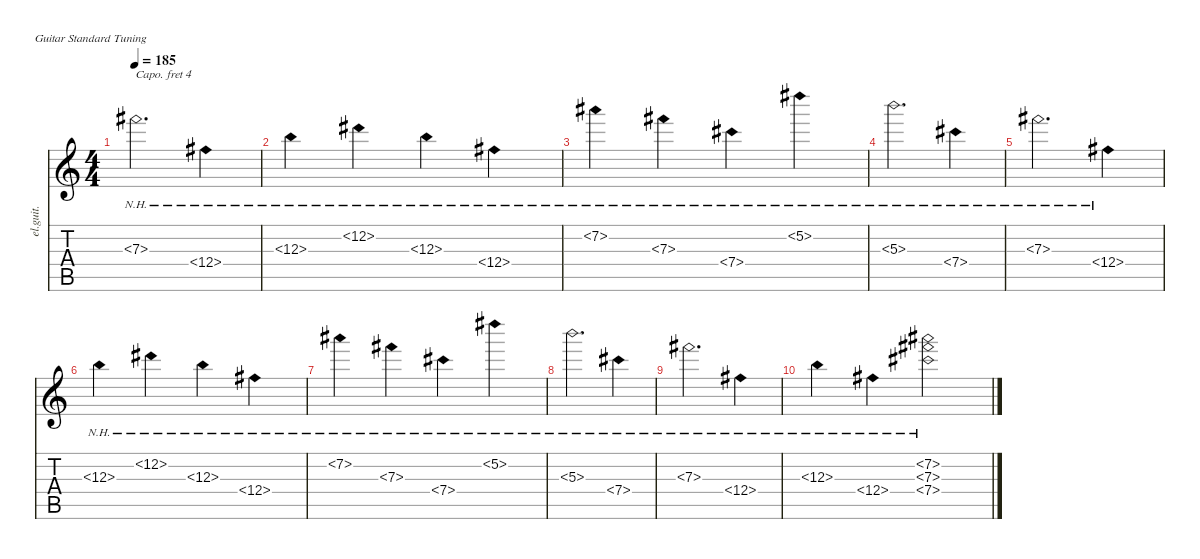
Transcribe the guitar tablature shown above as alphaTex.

\defaultSystemsLayout 4
\hideDynamics
\bracketExtendMode nobrackets
\otherSystemsTrackNameOrientation horizontal
\track ("Clean Guitar" "el.guit.") {instrument electricguitarclean}
\staff {score tabs}
\capo 4
\tuning (E4 B3 G3 D3 A2 E2)
\ts (4 4)
\tempo 185
\clef g2
\ks aminor
7.3{nh acc #}.2{d dy mf beam Down} 12.4{nh acc #}.4{beam Down} |
12.3{nh}.4{beam Down} 12.2{nh acc #}.4{beam Down} 12.3{nh}.4{beam Down} 12.4{nh acc #}.4{beam Down} |
7.2{nh acc #}.4{beam Down} 7.3{nh acc #}.4{beam Down} 7.4{nh acc #}.4{beam Down} 5.2{nh acc #}.4{beam Down} |
5.3{nh}.2{d beam Down} 7.4{nh acc #}.4{beam Down} |
7.3{nh acc #}.2{d beam Down} 12.4{nh acc #}.4{beam Down} |
12.3{nh}.4{beam Down} 12.2{nh acc #}.4{beam Down} 12.3{nh}.4{beam Down} 12.4{nh acc #}.4{beam Down} |
7.2{nh acc #}.4{beam Down} 7.3{nh acc #}.4{beam Down} 7.4{nh acc #}.4{beam Down} 5.2{nh acc #}.4{beam Down} |
5.3{nh}.2{d beam Down} 7.4{nh acc #}.4{beam Down} |
7.3{nh acc #}.2{d beam Down} 12.4{nh acc #}.4{beam Down} |
12.3{nh}.4{beam Down} 12.4{nh acc #}.4{beam Down} (7.2{nh acc #} 7.3{nh acc #} 7.4{nh acc #}).2{beam Down}
